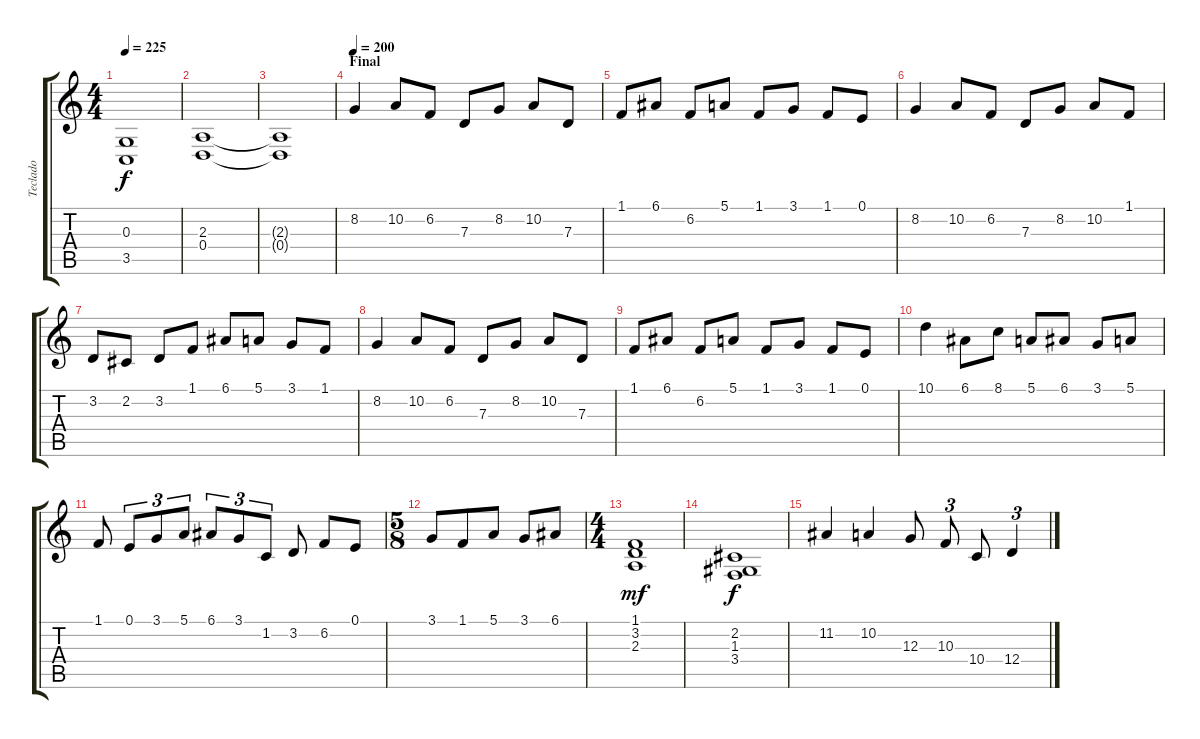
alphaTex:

\track ("Teclado" "Teclado") {instrument drawbarorgan}
\staff {score tabs}
\tuning (E4 B3 G3 D3 A2 E2) {hide}
\ts (4 4)
\tempo 225
\clef g2
\ks c
(0.3{t} 3.5{t}).1{dy f} |
(2.3 0.4).1 |
(2.3{t} 0.4{t}).1 |
\section ("" "Final")
\tempo 200
8.2.4{instrument drawbarorgan} 10.2.8 6.2.8 7.3.8 8.2.8 10.2.8 7.3.8 |
1.1.8 6.1.8 6.2.8 5.1.8 1.1.8 3.1.8 1.1.8 0.1.8 |
8.2.4 10.2.8 6.2.8 7.3.8 8.2.8 10.2.8 1.1.8 |
3.2.8 2.2.8 3.2.8 1.1.8 6.1.8 5.1.8 3.1.8 1.1.8 |
8.2.4 10.2.8 6.2.8 7.3.8 8.2.8 10.2.8 7.3.8 |
1.1.8 6.1.8 6.2.8 5.1.8 1.1.8 3.1.8 1.1.8 0.1.8 |
10.1.4 6.1.8 8.1.8 5.1.8 6.1.8 3.1.8 5.1.8 |
1.1.8 0.1.8{tu (3 2)} 3.1.8{tu (3 2)} 5.1.8{tu (3 2)} 6.1.8{tu (3 2)} 3.1.8{tu (3 2)} 1.2.8{tu (3 2)} 3.2.8 6.2.8 0.1.8 |
\ts (5 8)
3.1.8 1.1.8 5.1.8 3.1.8 6.1.8 |
\ts (4 4)
(1.1 3.2 2.3).1{dy mf} |
(2.2 1.3 3.4).1{dy f} |
11.2.4 10.2.4 12.3.8 10.3.8{tu (3 2)} 10.4.8 12.4.4{tu (3 2)}
